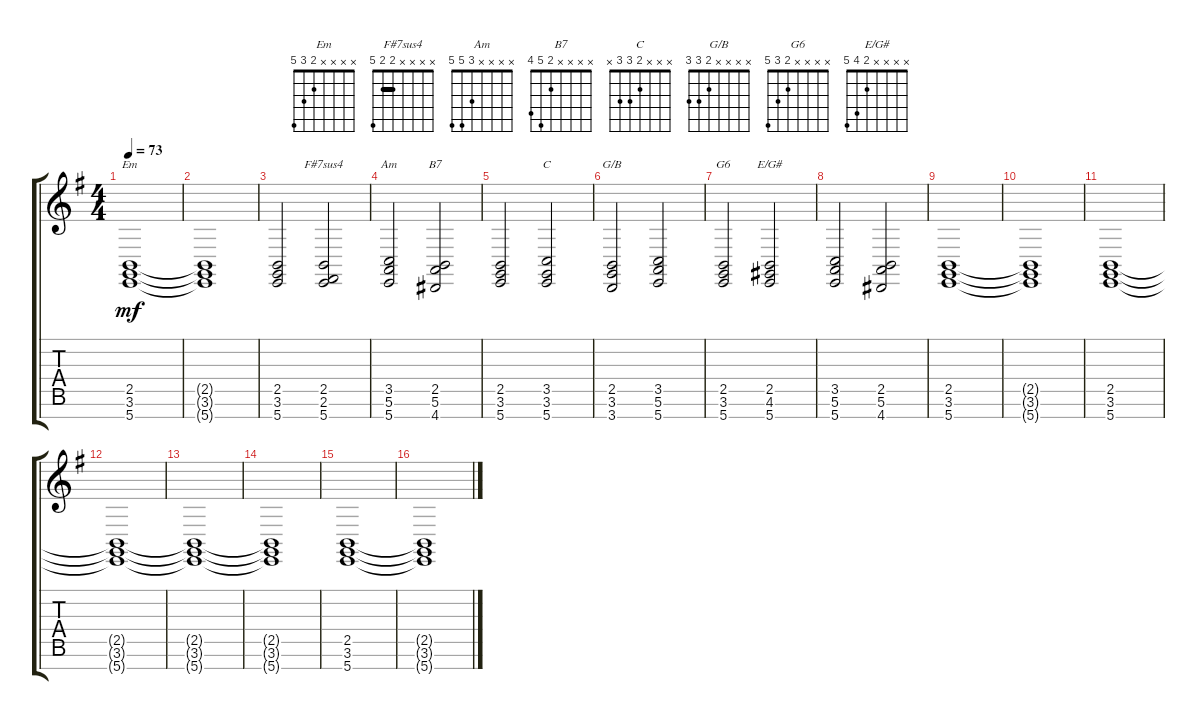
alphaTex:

\track "" {instrument churchorgan}
\staff {score tabs}
\tuning (E4 B3 G3 D3 A2 E2 B1) {hide}
\chord ("Em" x x x x 2 3 5)
\chord ("F#7sus4" x x x x 2 2 5) {barre 2}
\chord ("Am" x x x x 3 5 5)
\chord ("B7" x x x x 2 5 4)
\chord ("C" x x x 2 3 3 x)
\chord ("G/B" x x x x 2 3 3)
\chord ("G6" x x x x 2 3 5)
\chord ("E/G#" x x x x 2 4 5)
\ts (4 4)
\tempo 73
\clef g2
\ks eminor
(2.5 3.6 5.7).1{ch "Em" dy mf instrument churchorgan} |
(2.5{t} 3.6{t} 5.7{t}).1 |
(2.5 3.6 5.7).2 (2.5 2.6 5.7).2{ch "F#7sus4"} |
(3.5 5.6 5.7).2{ch "Am"} (2.5 5.6 4.7).2{ch "B7"} |
(2.5 3.6 5.7).2 (3.5 3.6 5.7).2{ch "C"} |
(2.5 3.6 3.7).2{ch "G/B"} (3.5 5.6 5.7).2 |
(2.5 3.6 5.7).2{ch "G6"} (2.5 4.6 5.7).2{ch "E/G#"} |
(3.5 5.6 5.7).2 (2.5 5.6 4.7).2 |
(2.5 3.6 5.7).1 |
(2.5{t} 3.6{t} 5.7{t}).1 |
(2.5 3.6 5.7).1 |
(2.5{t} 3.6{t} 5.7{t}).1 |
(2.5{t} 3.6{t} 5.7{t}).1 |
(2.5{t} 3.6{t} 5.7{t}).1 |
(2.5 3.6 5.7).1 |
(2.5{t} 3.6{t} 5.7{t}).1
